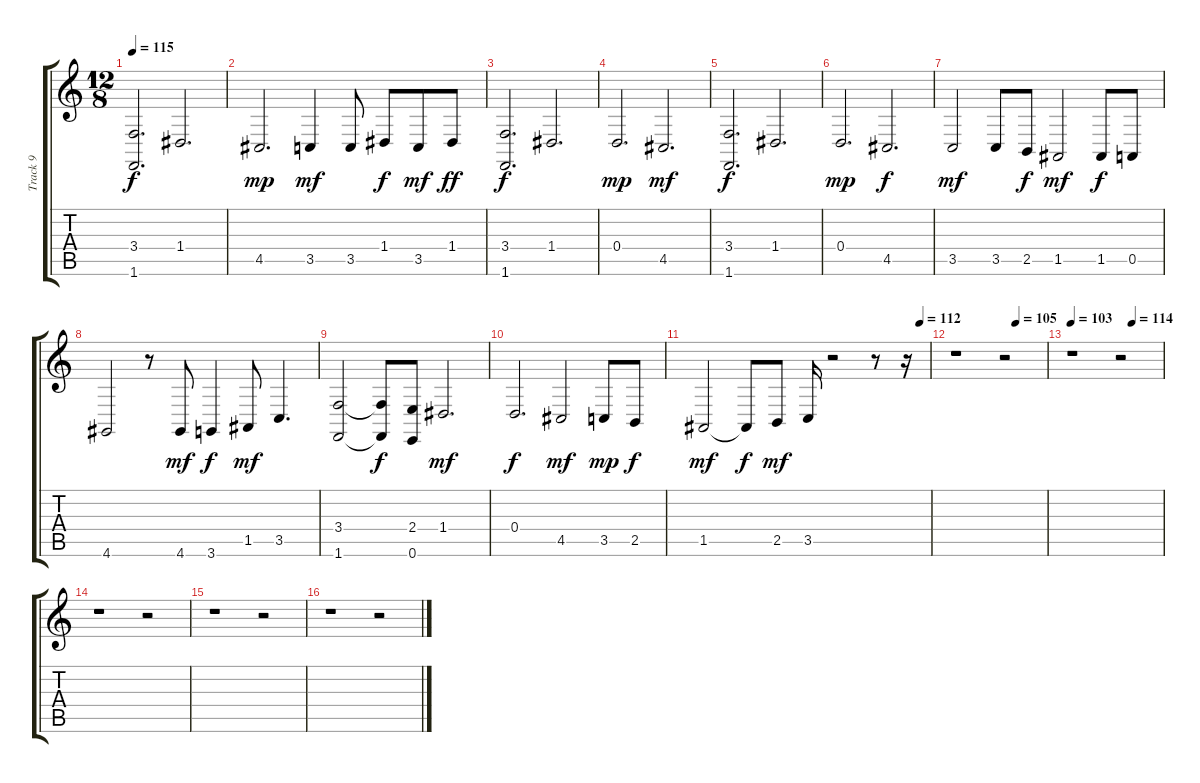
\track ("Track 9" "Track 9") {instrument tremolostrings}
\staff {score tabs}
\tuning (E4 B3 G3 D3 A2 E2) {hide}
\ts (12 8)
\tempo 115
\clef g2
\ks c
(3.4 1.6).2{d dy f} 1.4.2{d} |
4.5.2{d dy mp} 3.5.4{dy mf} 3.5.8 1.4.8{dy f} 3.5.8{dy mf} 1.4.8{dy ff} |
(3.4 1.6).2{d dy f} 1.4.2{d} |
0.4.2{d dy mp} 4.5.2{d dy mf} |
(3.4 1.6).2{d dy f} 1.4.2{d} |
0.4.2{d dy mp} 4.5.2{d dy f} |
3.5.2{dy mf} 3.5.8 2.5.8{dy f} 1.5.2{dy mf} 1.5.8{dy f} 0.5.8 |
4.6.2 r.8 4.6.8{dy mf} 3.6.4{dy f} 1.5.8{dy mf} 3.5.4{d} |
(3.4 1.6).2 (3.4{t} 1.6{t}).8{dy f} (2.4 0.6).8 1.4.2{d dy mf} |
0.4.2{d dy f} 4.5.2{dy mf} 3.5.8{dy mp} 2.5.8{dy f} |
\tempo (112 0.9583333333333334)
1.5.2{dy mf} 1.5{t}.8{dy f} 2.5.8{dy mf} 3.5.16 r.2 r.8 r.16 |
\tempo (105 0.6666666666666666)
r.1 r.2 |
\tempo 103
\tempo (114 0.6666666666666666)
r.1 r.2 |
r.1 r.2 |
r.1 r.2 |
r.1 r.2
